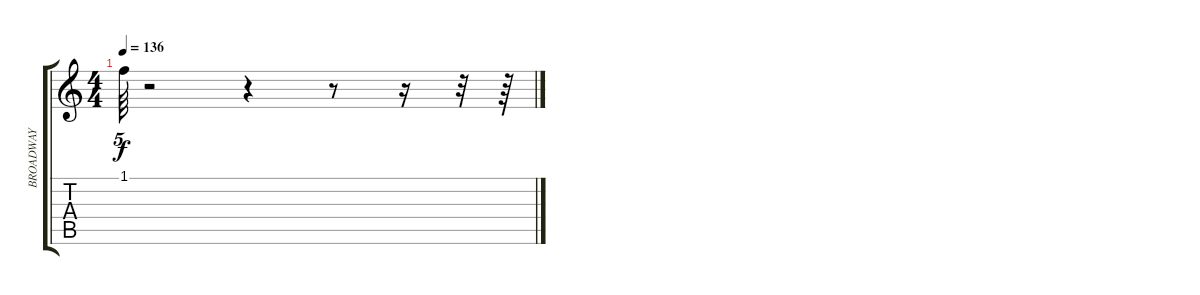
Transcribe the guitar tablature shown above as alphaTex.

\track ("BROADWAY" "BROADWAY") {instrument acousticguitarsteel}
\staff {score tabs}
\tuning (E4 B3 G3 D3 A2 E2) {hide}
\ts (4 4)
\tempo 136
\clef g2
\ks c
1.1{t}.64{tu (5 4) dy f} r.2 r.4 r.8 r.16 r.32 r.64
